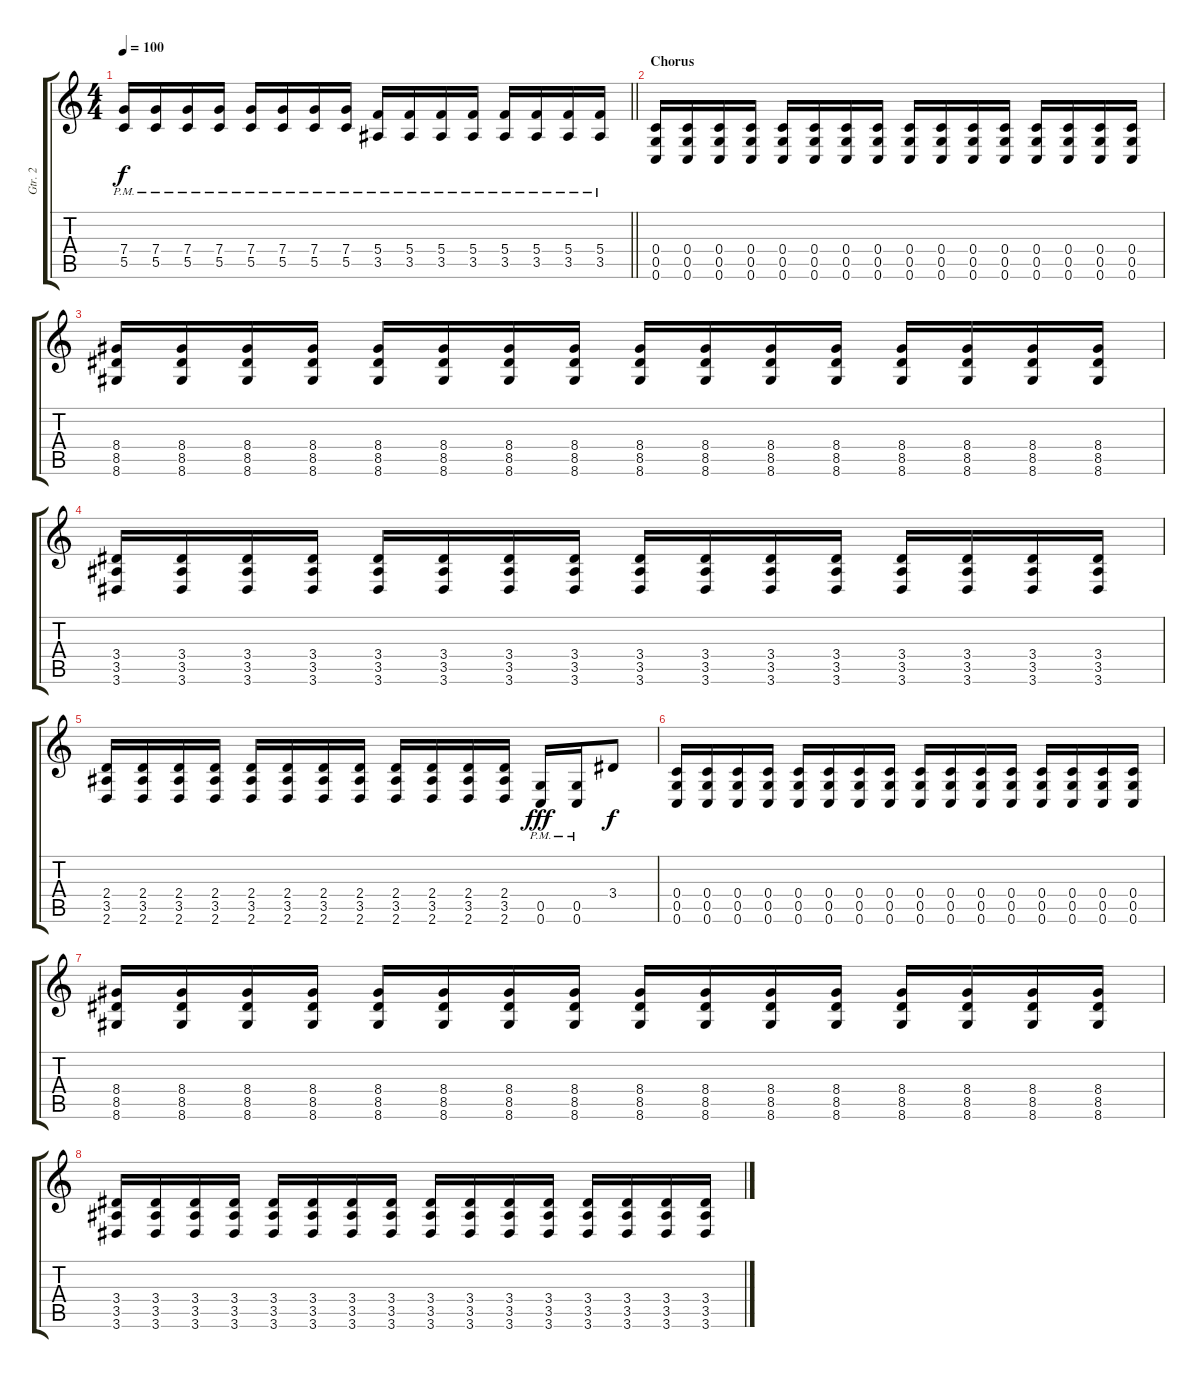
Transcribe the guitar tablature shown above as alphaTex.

\track ("Gtr. 2" "Gtr. 2") {instrument distortionguitar}
\staff {score tabs}
\tuning (D4 A3 F3 C3 G2 C2) {hide}
\ts (4 4)
\tempo 100
\clef g2
\barLineRight lightlight
\ks c
(7.4{pm} 5.5{pm}).16{dy f} (7.4{pm} 5.5{pm}).16 (7.4{pm} 5.5{pm}).16 (7.4{pm} 5.5{pm}).16 (7.4{pm} 5.5{pm}).16 (7.4{pm} 5.5{pm}).16 (7.4{pm} 5.5{pm}).16 (7.4{pm} 5.5{pm}).16 (5.4{pm} 3.5{pm}).16 (5.4{pm} 3.5{pm}).16 (5.4{pm} 3.5{pm}).16 (5.4{pm} 3.5{pm}).16 (5.4{pm} 3.5{pm}).16 (5.4{pm} 3.5{pm}).16 (5.4{pm} 3.5{pm}).16 (5.4{pm} 3.5{pm}).16 |
\section ("" "Chorus")
(0.4 0.5 0.6).16{instrument overdrivenguitar} (0.4 0.5 0.6).16 (0.4 0.5 0.6).16 (0.4 0.5 0.6).16 (0.4 0.5 0.6).16 (0.4 0.5 0.6).16 (0.4 0.5 0.6).16 (0.4 0.5 0.6).16 (0.4 0.5 0.6).16 (0.4 0.5 0.6).16 (0.4 0.5 0.6).16 (0.4 0.5 0.6).16 (0.4 0.5 0.6).16 (0.4 0.5 0.6).16 (0.4 0.5 0.6).16 (0.4 0.5 0.6).16 |
(8.4 8.5 8.6).16 (8.4 8.5 8.6).16 (8.4 8.5 8.6).16 (8.4 8.5 8.6).16 (8.4 8.5 8.6).16 (8.4 8.5 8.6).16 (8.4 8.5 8.6).16 (8.4 8.5 8.6).16 (8.4 8.5 8.6).16 (8.4 8.5 8.6).16 (8.4 8.5 8.6).16 (8.4 8.5 8.6).16 (8.4 8.5 8.6).16 (8.4 8.5 8.6).16 (8.4 8.5 8.6).16 (8.4 8.5 8.6).16 |
(3.4 3.5 3.6).16 (3.4 3.5 3.6).16 (3.4 3.5 3.6).16 (3.4 3.5 3.6).16 (3.4 3.5 3.6).16 (3.4 3.5 3.6).16 (3.4 3.5 3.6).16 (3.4 3.5 3.6).16 (3.4 3.5 3.6).16 (3.4 3.5 3.6).16 (3.4 3.5 3.6).16 (3.4 3.5 3.6).16 (3.4 3.5 3.6).16 (3.4 3.5 3.6).16 (3.4 3.5 3.6).16 (3.4 3.5 3.6).16 |
(2.4 3.5 2.6).16 (2.4 3.5 2.6).16 (2.4 3.5 2.6).16 (2.4 3.5 2.6).16 (2.4 3.5 2.6).16 (2.4 3.5 2.6).16 (2.4 3.5 2.6).16 (2.4 3.5 2.6).16 (2.4 3.5 2.6).16 (2.4 3.5 2.6).16 (2.4 3.5 2.6).16 (2.4 3.5 2.6).16 (0.5{pm} 0.6{pm}).16{dy fff} (0.5{pm} 0.6{pm}).16 3.4.8{dy f} |
(0.4 0.5 0.6).16 (0.4 0.5 0.6).16 (0.4 0.5 0.6).16 (0.4 0.5 0.6).16 (0.4 0.5 0.6).16 (0.4 0.5 0.6).16 (0.4 0.5 0.6).16 (0.4 0.5 0.6).16 (0.4 0.5 0.6).16 (0.4 0.5 0.6).16 (0.4 0.5 0.6).16 (0.4 0.5 0.6).16 (0.4 0.5 0.6).16 (0.4 0.5 0.6).16 (0.4 0.5 0.6).16 (0.4 0.5 0.6).16 |
(8.4 8.5 8.6).16 (8.4 8.5 8.6).16 (8.4 8.5 8.6).16 (8.4 8.5 8.6).16 (8.4 8.5 8.6).16 (8.4 8.5 8.6).16 (8.4 8.5 8.6).16 (8.4 8.5 8.6).16 (8.4 8.5 8.6).16 (8.4 8.5 8.6).16 (8.4 8.5 8.6).16 (8.4 8.5 8.6).16 (8.4 8.5 8.6).16 (8.4 8.5 8.6).16 (8.4 8.5 8.6).16 (8.4 8.5 8.6).16 |
(3.4 3.5 3.6).16 (3.4 3.5 3.6).16 (3.4 3.5 3.6).16 (3.4 3.5 3.6).16 (3.4 3.5 3.6).16 (3.4 3.5 3.6).16 (3.4 3.5 3.6).16 (3.4 3.5 3.6).16 (3.4 3.5 3.6).16 (3.4 3.5 3.6).16 (3.4 3.5 3.6).16 (3.4 3.5 3.6).16 (3.4 3.5 3.6).16 (3.4 3.5 3.6).16 (3.4 3.5 3.6).16 (3.4 3.5 3.6).16
